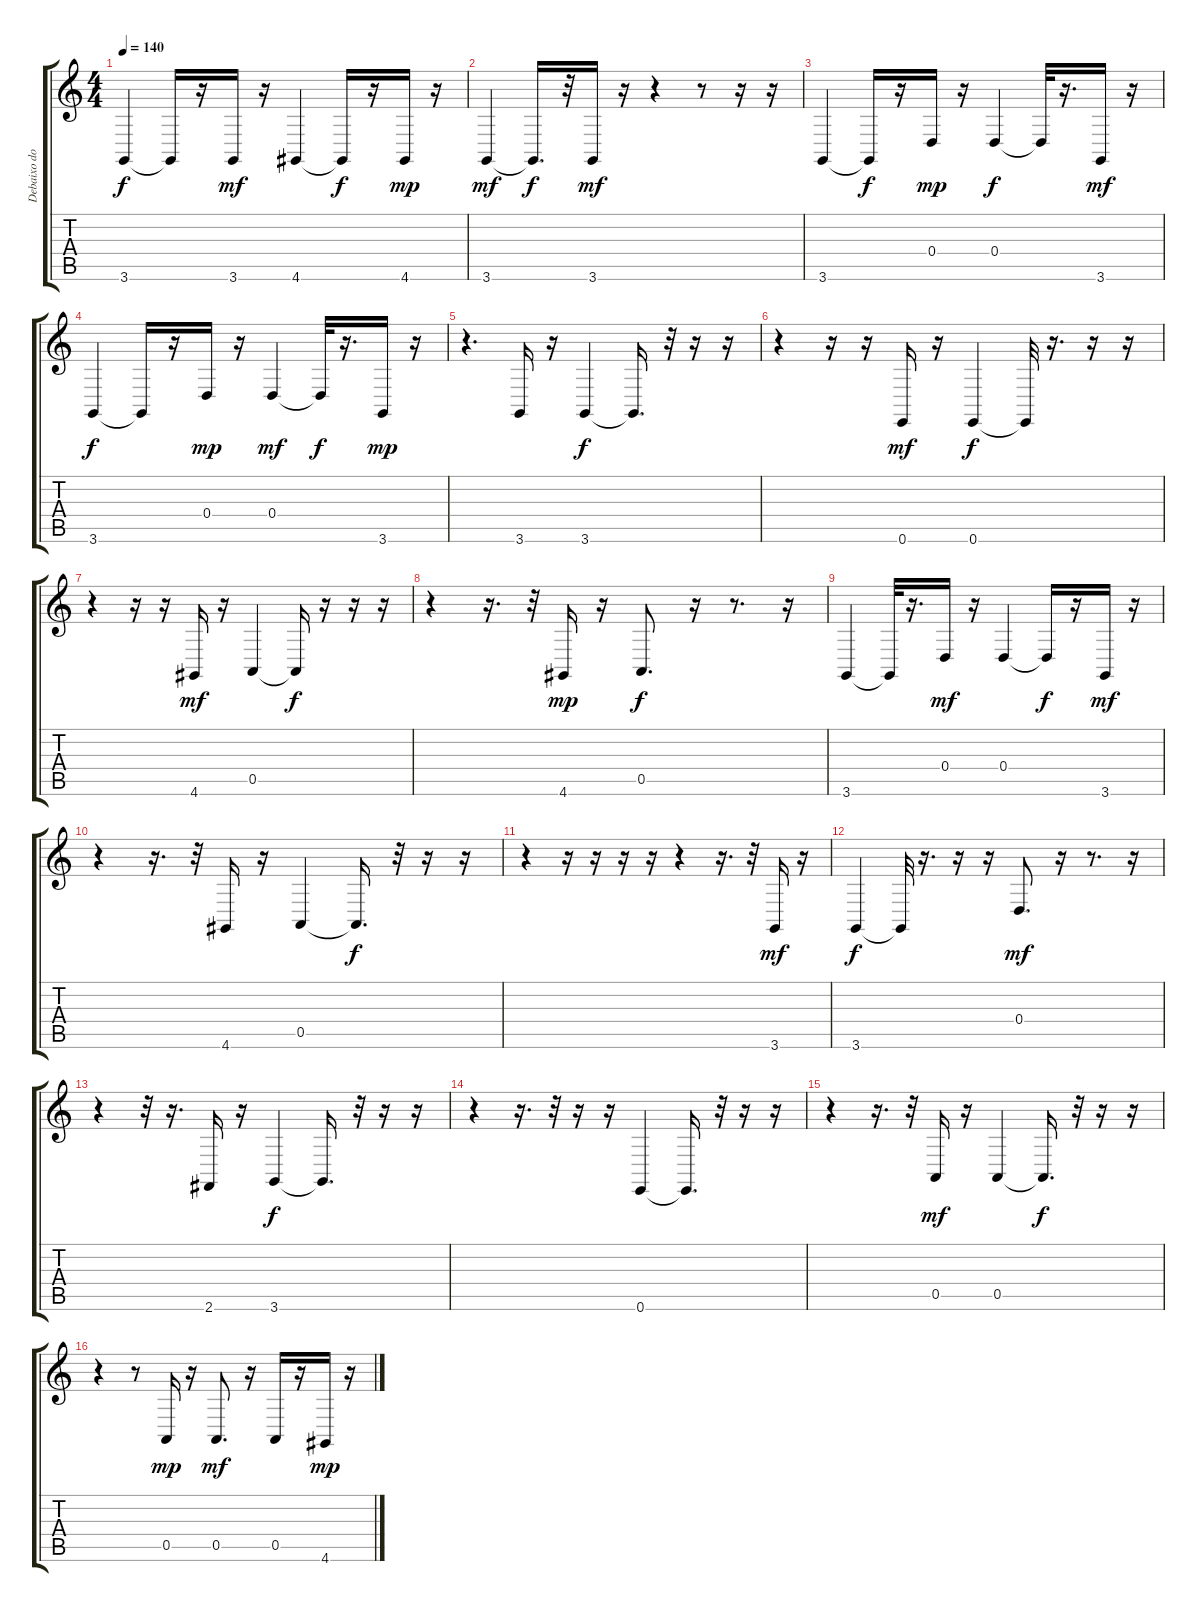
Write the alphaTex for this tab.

\track ("Debaixo dos Car" "Debaixo do") {instrument electricpiano1}
\staff {score tabs}
\tuning (E4 B3 G3 D3 A2 E2) {hide}
\ts (4 4)
\tempo 140
\clef g2
\ks c
3.6.4{dy f} 3.6{t}.16 r.16 3.6.16{dy mf} r.16 4.6.4 4.6{t}.16{dy f} r.16 4.6.16{dy mp} r.16 |
3.6.4{dy mf} 3.6{t}.16{d dy f} r.32 3.6.16{dy mf} r.16 r.4 r.8 r.16 r.16 |
3.6.4 3.6{t}.16{dy f} r.16 0.4.16{dy mp} r.16 0.4.4{dy f} 0.4{t}.32 r.16{d} 3.6.16{dy mf} r.16 |
3.6.4{dy f} 3.6{t}.16 r.16 0.4.16{dy mp} r.16 0.4.4{dy mf} 0.4{t}.32{dy f} r.16{d} 3.6.16{dy mp} r.16 |
r.4{d} 3.6.16 r.16 3.6.4{dy f} 3.6{t}.16{d} r.32 r.16 r.16 |
r.4 r.16 r.16 0.6.16{dy mf} r.16 0.6.4{dy f} 0.6{t}.32 r.16{d} r.16 r.16 |
r.4 r.16 r.16 4.6.16{dy mf} r.16 0.5.4 0.5{t}.16{dy f} r.16 r.16 r.16 |
r.4 r.16{d} r.32 4.6.16{dy mp} r.16 0.5.8{d dy f} r.16 r.8{d} r.16 |
3.6.4 3.6{t}.32 r.16{d} 0.4.16{dy mf} r.16 0.4.4 0.4{t}.16{dy f} r.16 3.6.16{dy mf} r.16 |
r.4 r.16{d} r.32 4.6.16 r.16 0.5.4 0.5{t}.16{d dy f} r.32 r.16 r.16 |
r.4 r.16 r.16 r.16 r.16 r.4 r.16{d} r.32 3.6.16{dy mf} r.16 |
3.6.4{dy f} 3.6{t}.32 r.16{d} r.16 r.16 0.4.8{d dy mf} r.16 r.8{d} r.16 |
r.4 r.32 r.16{d} 2.6.16 r.16 3.6.4{dy f} 3.6{t}.16{d} r.32 r.16 r.16 |
r.4 r.16{d} r.32 r.16 r.16 0.6.4 0.6{t}.16{d} r.32 r.16 r.16 |
r.4 r.16{d} r.32 0.5.16{dy mf} r.16 0.5.4 0.5{t}.16{d dy f} r.32 r.16 r.16 |
r.4 r.8 0.5.16{dy mp} r.16 0.5.8{d dy mf} r.16 0.5.16 r.16 4.6.16{dy mp} r.16
